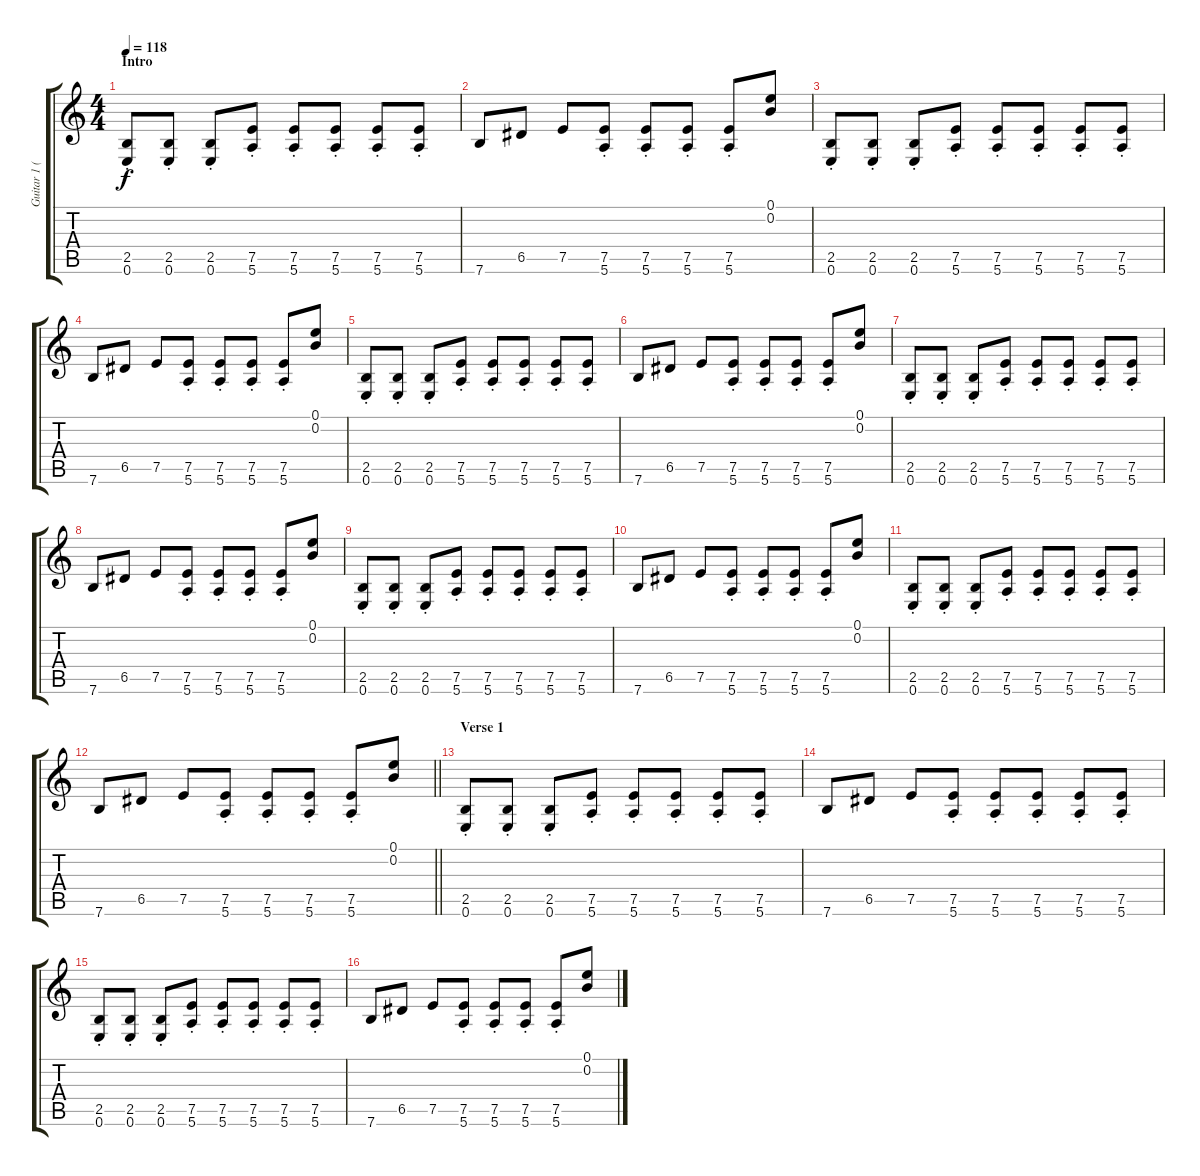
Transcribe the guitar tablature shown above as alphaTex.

\track ("Guitar 1 (Lead)" "Guitar 1 (") {instrument electricguitarmuted}
\staff {score tabs}
\tuning (E4 B3 G3 D3 A2 E2) {hide}
\ts (4 4)
\section ("" "Intro")
\tempo 118
\clef g2
\ks c
(2.5{st} 0.6{st}).8{dy f instrument electricguitarmuted} (2.5{st} 0.6{st}).8 (2.5{st} 0.6{st}).8 (7.5{st} 5.6{st}).8 (7.5{st} 5.6{st}).8 (7.5{st} 5.6{st}).8 (7.5{st} 5.6{st}).8 (7.5{st} 5.6{st}).8 |
7.6.8 6.5.8 7.5.8 (7.5{st} 5.6{st}).8 (7.5{st} 5.6{st}).8 (7.5{st} 5.6{st}).8 (7.5{st} 5.6{st}).8 (0.1 0.2).8{instrument distortionguitar} |
(2.5{st} 0.6{st}).8{instrument electricguitarmuted} (2.5{st} 0.6{st}).8 (2.5{st} 0.6{st}).8 (7.5{st} 5.6{st}).8 (7.5{st} 5.6{st}).8 (7.5{st} 5.6{st}).8 (7.5{st} 5.6{st}).8 (7.5{st} 5.6{st}).8 |
7.6.8 6.5.8 7.5.8 (7.5{st} 5.6{st}).8 (7.5{st} 5.6{st}).8 (7.5{st} 5.6{st}).8 (7.5{st} 5.6{st}).8 (0.1 0.2).8{instrument distortionguitar} |
(2.5{st} 0.6{st}).8{instrument electricguitarmuted} (2.5{st} 0.6{st}).8 (2.5{st} 0.6{st}).8 (7.5{st} 5.6{st}).8 (7.5{st} 5.6{st}).8 (7.5{st} 5.6{st}).8 (7.5{st} 5.6{st}).8 (7.5{st} 5.6{st}).8 |
7.6.8 6.5.8 7.5.8 (7.5{st} 5.6{st}).8 (7.5{st} 5.6{st}).8 (7.5{st} 5.6{st}).8 (7.5{st} 5.6{st}).8 (0.1 0.2).8{instrument distortionguitar} |
(2.5{st} 0.6{st}).8{instrument electricguitarmuted} (2.5{st} 0.6{st}).8 (2.5{st} 0.6{st}).8 (7.5{st} 5.6{st}).8 (7.5{st} 5.6{st}).8 (7.5{st} 5.6{st}).8 (7.5{st} 5.6{st}).8 (7.5{st} 5.6{st}).8 |
7.6.8 6.5.8 7.5.8 (7.5{st} 5.6{st}).8 (7.5{st} 5.6{st}).8 (7.5{st} 5.6{st}).8 (7.5{st} 5.6{st}).8 (0.1 0.2).8{instrument distortionguitar} |
(2.5{st} 0.6{st}).8{instrument electricguitarmuted} (2.5{st} 0.6{st}).8 (2.5{st} 0.6{st}).8 (7.5{st} 5.6{st}).8 (7.5{st} 5.6{st}).8 (7.5{st} 5.6{st}).8 (7.5{st} 5.6{st}).8 (7.5{st} 5.6{st}).8 |
7.6.8 6.5.8 7.5.8 (7.5{st} 5.6{st}).8 (7.5{st} 5.6{st}).8 (7.5{st} 5.6{st}).8 (7.5{st} 5.6{st}).8 (0.1 0.2).8{instrument distortionguitar} |
(2.5{st} 0.6{st}).8{instrument electricguitarmuted} (2.5{st} 0.6{st}).8 (2.5{st} 0.6{st}).8 (7.5{st} 5.6{st}).8 (7.5{st} 5.6{st}).8 (7.5{st} 5.6{st}).8 (7.5{st} 5.6{st}).8 (7.5{st} 5.6{st}).8 |
\barLineRight lightlight
7.6.8 6.5.8 7.5.8 (7.5{st} 5.6{st}).8 (7.5{st} 5.6{st}).8 (7.5{st} 5.6{st}).8 (7.5{st} 5.6{st}).8 (0.1 0.2).8{instrument distortionguitar} |
\section ("" "Verse 1")
(2.5{st} 0.6{st}).8{instrument electricguitarmuted} (2.5{st} 0.6{st}).8 (2.5{st} 0.6{st}).8 (7.5{st} 5.6{st}).8 (7.5{st} 5.6{st}).8 (7.5{st} 5.6{st}).8 (7.5{st} 5.6{st}).8 (7.5{st} 5.6{st}).8 |
7.6.8 6.5.8 7.5.8 (7.5{st} 5.6{st}).8 (7.5{st} 5.6{st}).8 (7.5{st} 5.6{st}).8 (7.5{st} 5.6{st}).8 (7.5{st} 5.6{st}).8 |
(2.5{st} 0.6{st}).8 (2.5{st} 0.6{st}).8 (2.5{st} 0.6{st}).8 (7.5{st} 5.6{st}).8 (7.5{st} 5.6{st}).8 (7.5{st} 5.6{st}).8 (7.5{st} 5.6{st}).8 (7.5{st} 5.6{st}).8 |
7.6.8 6.5.8 7.5.8 (7.5{st} 5.6{st}).8 (7.5{st} 5.6{st}).8 (7.5{st} 5.6{st}).8 (7.5{st} 5.6{st}).8 (0.1 0.2).8{instrument distortionguitar}
